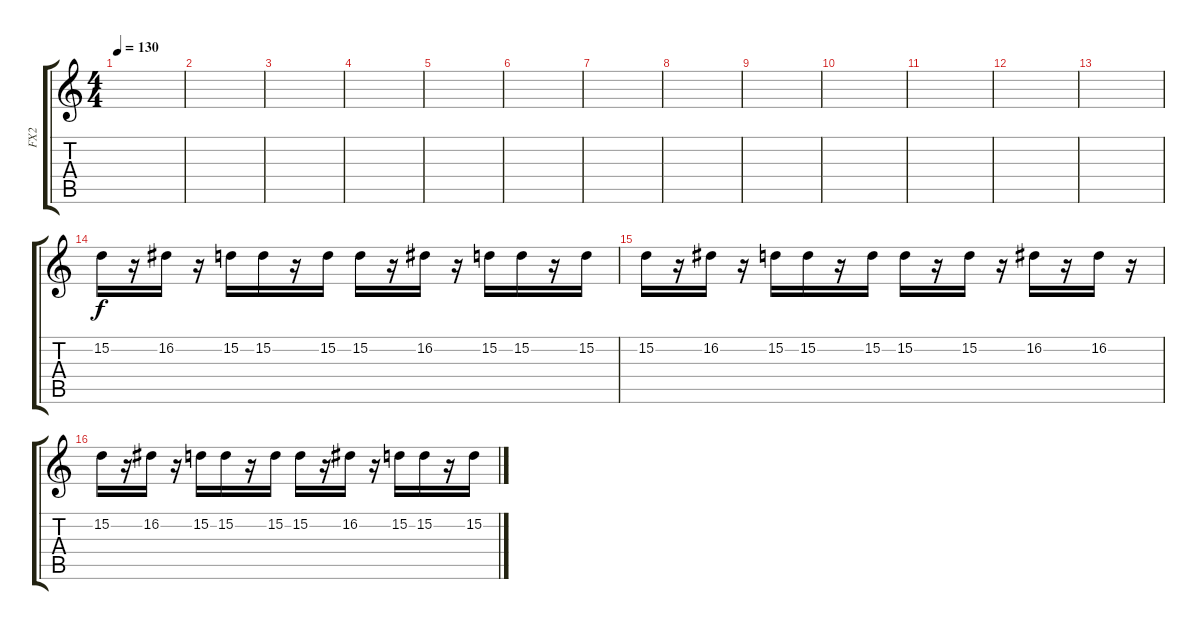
\track ("FX2" "FX2") {instrument lead8bassandlead}
\staff {score tabs}
\tuning (E4 B3 G3 D3 A2 E2) {hide}
\ts (4 4)
\tempo 130
\clef g2
\ks c
|
|
|
|
|
|
|
|
|
|
|
|
|
15.2.16{volume 8} r.16 16.2.16 r.16 15.2.16 15.2.16 r.16 15.2.16 15.2.16 r.16 16.2.16 r.16 15.2.16 15.2.16 r.16 15.2.16 |
15.2.16{volume 8} r.16 16.2.16 r.16 15.2.16 15.2.16 r.16 15.2.16 15.2.16 r.16 15.2.16 r.16 16.2.16 r.16 16.2.16 r.16 |
15.2.16{volume 8} r.16 16.2.16 r.16 15.2.16 15.2.16 r.16 15.2.16 15.2.16 r.16 16.2.16 r.16 15.2.16 15.2.16 r.16 15.2.16
